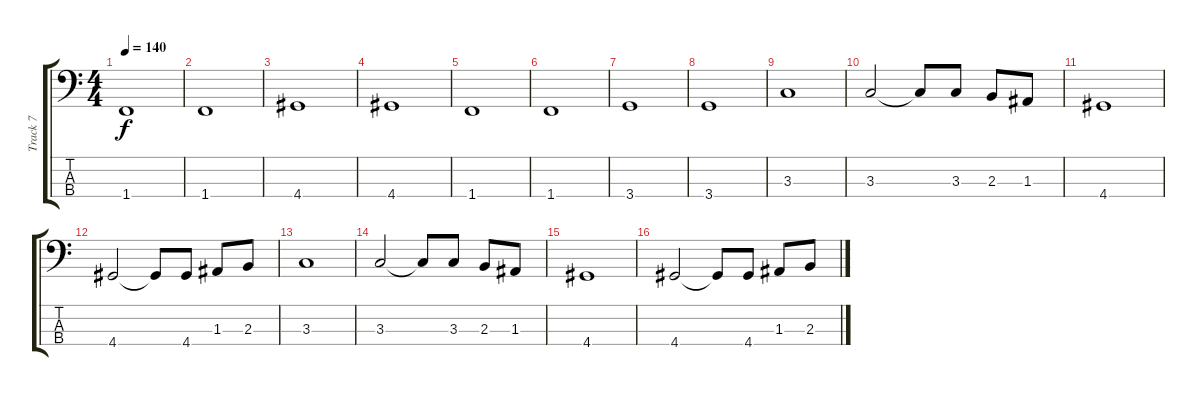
\track ("Track 7" "Track 7") {instrument contrabass}
\staff {score tabs}
\tuning (G2 D2 A1 E1) {hide}
\ts (4 4)
\tempo 140
\clef f4
\ks c
1.4.1{dy f} |
1.4.1 |
4.4.1 |
4.4.1 |
1.4.1 |
1.4.1 |
3.4.1 |
3.4.1 |
3.3.1 |
3.3.2 3.3{t}.8 3.3.8 2.3.8 1.3.8 |
4.4.1 |
4.4.2 4.4{t}.8 4.4.8 1.3.8 2.3.8 |
3.3.1 |
3.3.2 3.3{t}.8 3.3.8 2.3.8 1.3.8 |
4.4.1 |
4.4.2 4.4{t}.8 4.4.8 1.3.8 2.3.8
